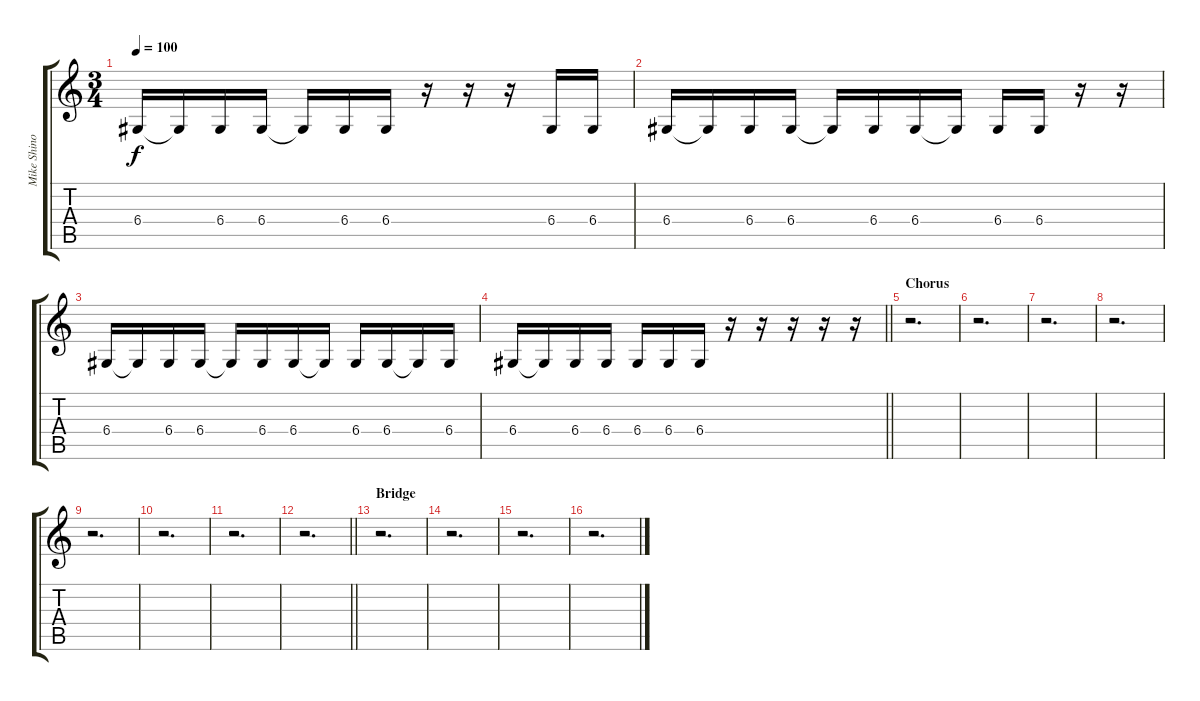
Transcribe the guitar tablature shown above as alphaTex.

\track ("Mike Shinoda" "Mike Shino") {instrument lead6voice}
\staff {score tabs}
\tuning (E4 B3 G3 D3 A2 E2) {hide}
\ts (3 4)
\tempo 100
\clef g2
\ks c
6.4.16{dy f} 6.4{t}.16 6.4.16 6.4.16 6.4{t}.16 6.4.16 6.4.16 r.16 r.16 r.16 6.4.16 6.4.16 |
6.4.16 6.4{t}.16 6.4.16 6.4.16 6.4{t}.16 6.4.16 6.4.16 6.4{t}.16 6.4.16 6.4.16 r.16 r.16 |
6.4.16 6.4{t}.16 6.4.16 6.4.16 6.4{t}.16 6.4.16 6.4.16 6.4{t}.16 6.4.16 6.4.16 6.4{t}.16 6.4.16 |
\barLineRight lightlight
6.4.16 6.4{t}.16 6.4.16 6.4.16 6.4.16 6.4.16 6.4.16 r.16 r.16 r.16 r.16 r.16 |
\section ("" "Chorus")
r.2{d} |
r.2{d} |
r.2{d} |
r.2{d} |
r.2{d} |
r.2{d} |
r.2{d} |
\barLineRight lightlight
r.2{d} |
\section ("" "Bridge")
r.2{d} |
r.2{d} |
r.2{d} |
r.2{d}
